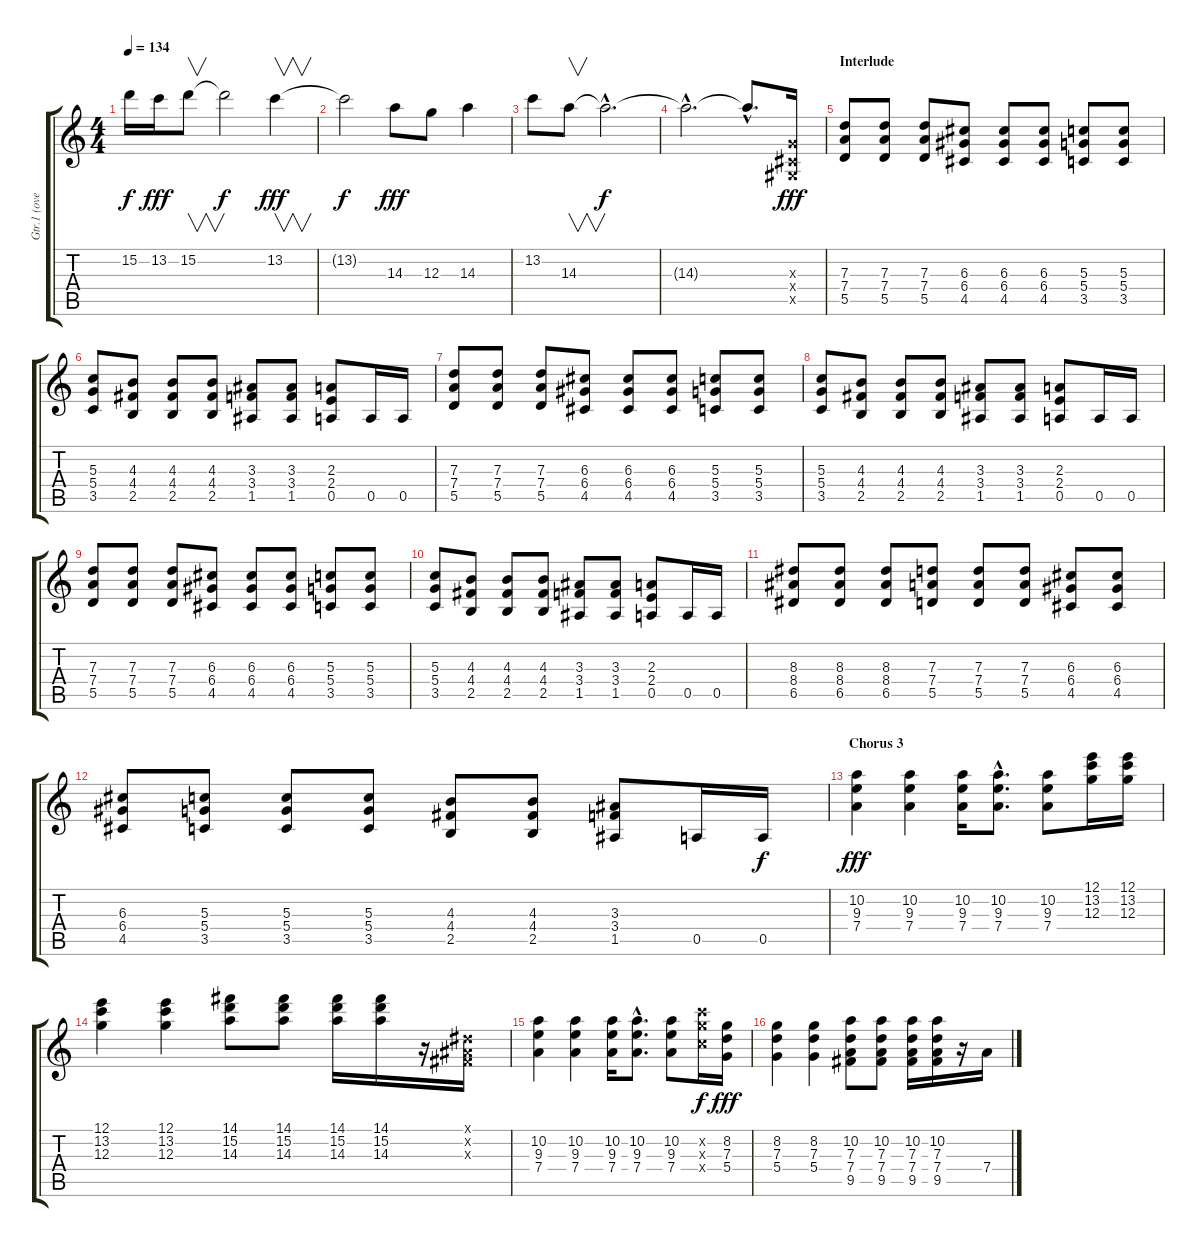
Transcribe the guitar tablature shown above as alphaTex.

\track ("Gtr.1 (overdr.)" "Gtr.1 (ove") {instrument overdrivenguitar}
\staff {score tabs}
\tuning (E4 B3 G3 D3 A2 E2) {hide}
\ts (4 4)
\tempo 134
\clef g2
\ks c
15.2{t}.16{dy f} 13.2.16{dy fff} 15.2.8{v} 15.2{t}.2{dy f} 13.2.4{v dy fff} |
13.2{t}.2{dy f} 14.3.8{dy fff} 12.3.8 14.3.4 |
13.2.8 14.3.8{v} 14.3{hac t}.2{d dy f} |
14.3{hac t}.2{d} 14.3{hac t}.8{d} (0.3{x} -1.4{x} -1.5{x}).16{dy fff} |
\section ("" "Interlude")
(7.3 7.4 5.5).8 (7.3 7.4 5.5).8 (7.3 7.4 5.5).8 (6.3 6.4 4.5).8 (6.3 6.4 4.5).8 (6.3 6.4 4.5).8 (5.3 5.4 3.5).8 (5.3 5.4 3.5).8 |
(5.3 5.4 3.5).8 (4.3 4.4 2.5).8 (4.3 4.4 2.5).8 (4.3 4.4 2.5).8 (3.3 3.4 1.5).8 (3.3 3.4 1.5).8 (2.3 2.4 0.5).8 0.5.16 0.5.16 |
(7.3 7.4 5.5).8 (7.3 7.4 5.5).8 (7.3 7.4 5.5).8 (6.3 6.4 4.5).8 (6.3 6.4 4.5).8 (6.3 6.4 4.5).8 (5.3 5.4 3.5).8 (5.3 5.4 3.5).8 |
(5.3 5.4 3.5).8 (4.3 4.4 2.5).8 (4.3 4.4 2.5).8 (4.3 4.4 2.5).8 (3.3 3.4 1.5).8 (3.3 3.4 1.5).8 (2.3 2.4 0.5).8 0.5.16 0.5.16 |
(7.3 7.4 5.5).8 (7.3 7.4 5.5).8 (7.3 7.4 5.5).8 (6.3 6.4 4.5).8 (6.3 6.4 4.5).8 (6.3 6.4 4.5).8 (5.3 5.4 3.5).8 (5.3 5.4 3.5).8 |
(5.3 5.4 3.5).8 (4.3 4.4 2.5).8 (4.3 4.4 2.5).8 (4.3 4.4 2.5).8 (3.3 3.4 1.5).8 (3.3 3.4 1.5).8 (2.3 2.4 0.5).8 0.5.16 0.5.16 |
(8.3 8.4 6.5).8 (8.3 8.4 6.5).8 (8.3 8.4 6.5).8 (7.3 7.4 5.5).8 (7.3 7.4 5.5).8 (7.3 7.4 5.5).8 (6.3 6.4 4.5).8 (6.3 6.4 4.5).8 |
(6.3 6.4 4.5).8 (5.3 5.4 3.5).8 (5.3 5.4 3.5).8 (5.3 5.4 3.5).8 (4.3 4.4 2.5).8 (4.3 4.4 2.5).8 (3.3 3.4 1.5).8 0.5.16 0.5.16{dy f} |
\section ("" "Chorus 3")
(10.2 9.3 7.4).4{dy fff} (10.2 9.3 7.4).4 (10.2 9.3 7.4).16 (10.2{hac} 9.3{hac} 7.4{hac}).8{d} (10.2 9.3 7.4).8 (12.1 13.2 12.3).16 (12.1 13.2 12.3).16 |
(12.1 13.2 12.3).4 (12.1 13.2 12.3).4 (14.1 15.2 14.3).8 (14.1 15.2 14.3).8 (14.1 15.2 14.3).16 (14.1 15.2 14.3).16 r.16 (-1.1{x} -1.2{x} -1.3{x}).16 |
(10.2 9.3 7.4).4 (10.2 9.3 7.4).4 (10.2 9.3 7.4).16 (10.2{hac} 9.3{hac} 7.4{hac}).8{d} (10.2 9.3 7.4).8 (13.2{x} 12.3{x} 10.4{x}).16{dy f} (8.2 7.3 5.4).16{dy fff} |
(8.2 7.3 5.4).4 (8.2 7.3 5.4).4 (10.2 7.3 7.4 9.5).8 (10.2 7.3 7.4 9.5).8 (10.2 7.3 7.4 9.5).16 (10.2 7.3 7.4 9.5).16 r.16 7.4.16
